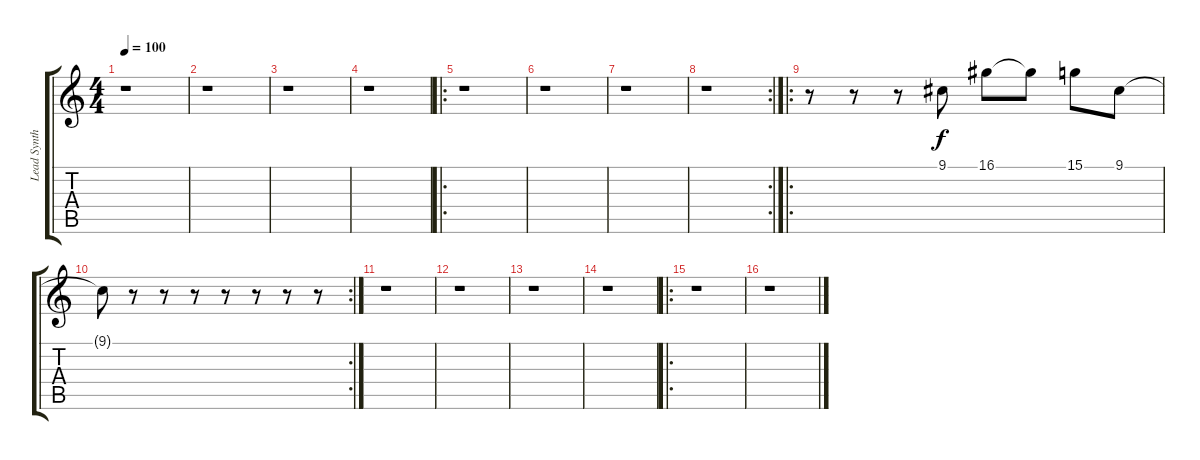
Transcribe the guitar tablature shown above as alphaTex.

\track ("Lead Synth" "Lead Synth") {instrument lead2sawtooth}
\staff {score tabs}
\tuning (E4 B3 G3 D3 A2 E2) {hide}
\ts (4 4)
\tempo 100
\clef g2
\ks c
r.1{dy f} |
r.1 |
r.1 |
r.1 |
\ro
r.1 |
r.1 |
r.1 |
\rc 2
r.1 |
\ro
r.8 r.8 r.8 9.1.8 16.1.8 16.1{t}.8 15.1.8 9.1.8 |
\rc 2
9.1{t}.8 r.8 r.8 r.8 r.8 r.8 r.8 r.8 |
r.1 |
r.1 |
r.1 |
r.1 |
\ro
r.1 |
r.1
